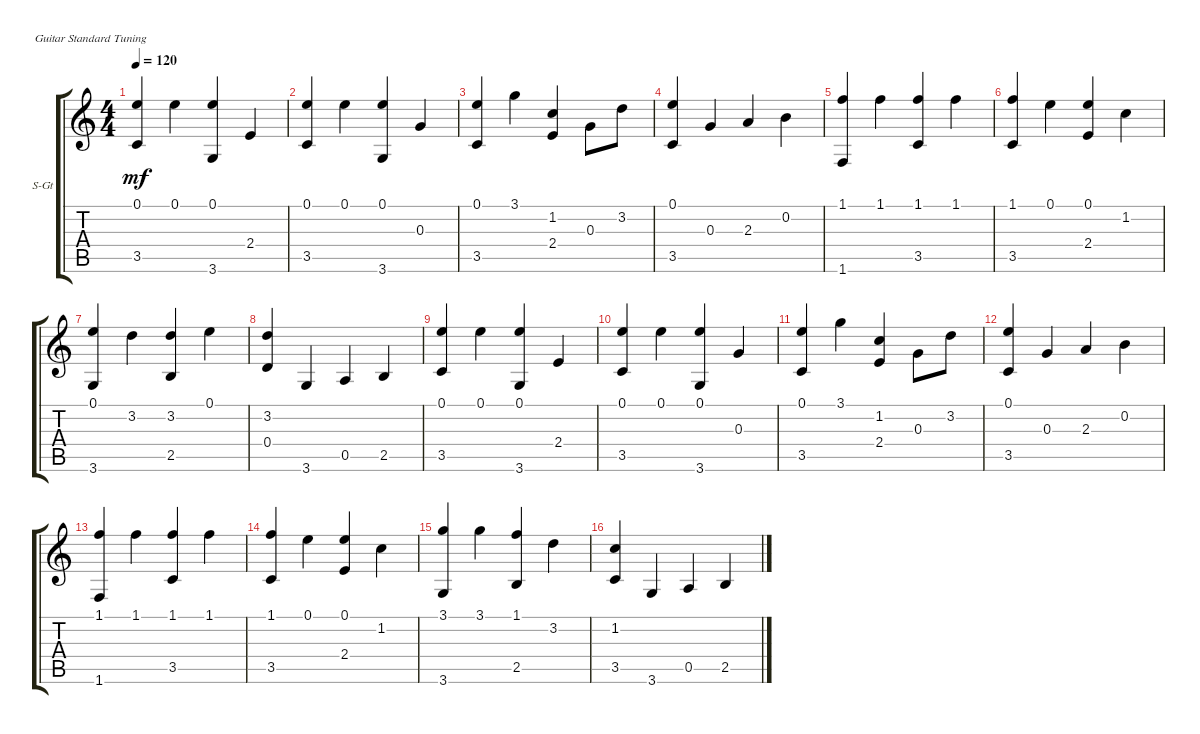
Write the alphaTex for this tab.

\defaultSystemsLayout 4
\bracketExtendMode groupsimilarinstruments
\firstSystemTrackNameOrientation horizontal
\otherSystemsTrackNameOrientation horizontal
\track ("Steel Guitar" "S-Gt") {instrument acousticguitarsteel}
\staff {score tabs}
\tuning (E4 B3 G3 D3 A2 E2)
\ts (4 4)
\tempo 120
\clef g2
\ks c
(3.5 0.1).4{dy mf instrument acousticguitarsteel} 0.1.4 (3.6 0.1).4 2.4.4 |
(3.5 0.1).4 0.1.4 (3.6 0.1).4 0.3.4 |
(3.5 0.1).4 3.1.4 (1.2 2.4).4 0.3.8 3.2.8 |
(3.5 0.1).4 0.3.4 2.3.4 0.2.4 |
(1.1 1.6).4 1.1.4 (1.1 3.5).4 1.1.4 |
(1.1 3.5).4 0.1.4 (0.1 2.4).4 1.2.4 |
(3.6 0.1).4 3.2.4 (3.2 2.5).4 0.1.4 |
(3.2 0.4).4 3.6.4 0.5.4 2.5.4 |
(3.5 0.1).4 0.1.4 (3.6 0.1).4 2.4.4 |
(3.5 0.1).4 0.1.4 (3.6 0.1).4 0.3.4 |
(3.5 0.1).4 3.1.4 (1.2 2.4).4 0.3.8 3.2.8 |
(3.5 0.1).4 0.3.4 2.3.4 0.2.4 |
(1.1 1.6).4 1.1.4 (1.1 3.5).4 1.1.4 |
(1.1 3.5).4 0.1.4 (0.1 2.4).4 1.2.4 |
(3.1 3.6).4 3.1.4 (1.1 2.5).4 3.2.4 |
(1.2 3.5).4 3.6.4 0.5.4 2.5.4
